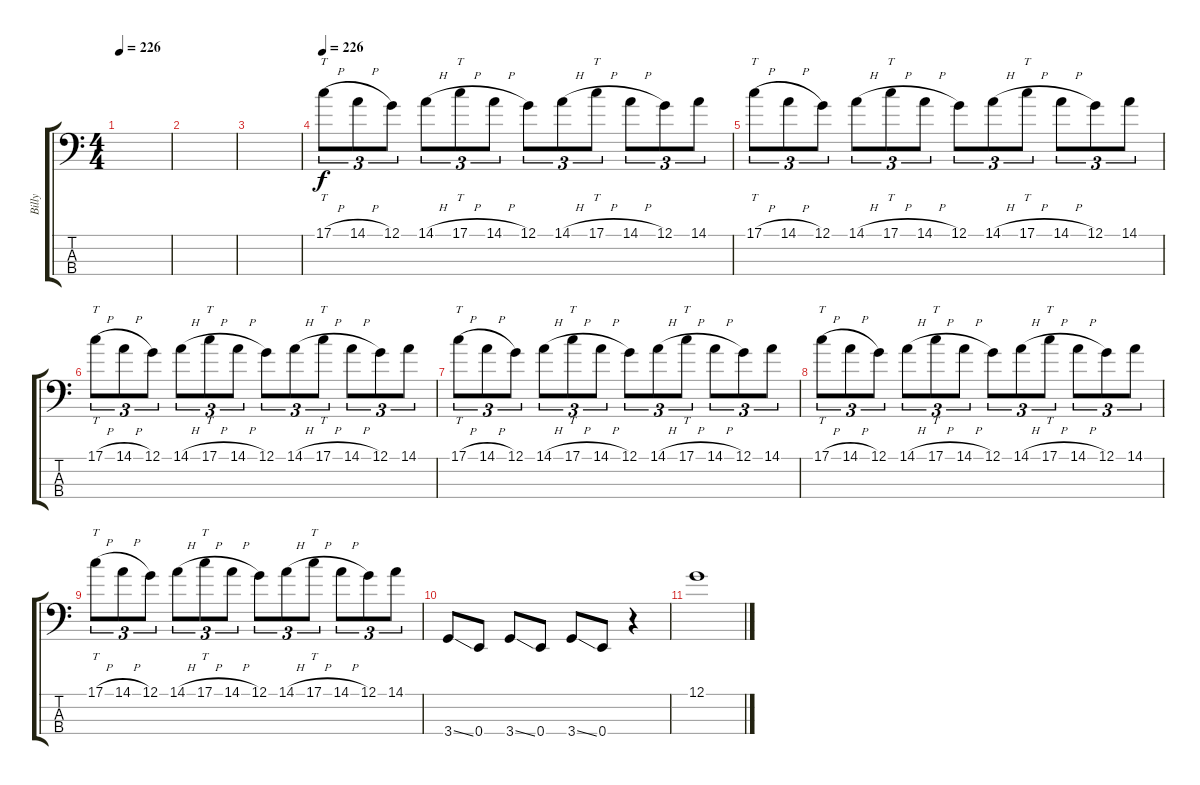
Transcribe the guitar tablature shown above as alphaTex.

\track ("Billy" "Billy") {instrument electricbassfinger}
\staff {score tabs}
\tuning (G2 D2 A1 E1) {hide}
\ts (4 4)
\tempo 226
\tempo 100
\tempo 226
\clef f4
\ks c
|
|
|
\tempo 226
17.1{h}.8{tt tu (3 2)} 14.1{h}.8{tu (3 2)} 12.1.8{tu (3 2)} 14.1{h}.8{tu (3 2)} 17.1{h}.8{tt tu (3 2)} 14.1{h}.8{tu (3 2)} 12.1.8{tu (3 2)} 14.1{h}.8{tu (3 2)} 17.1{h}.8{tt tu (3 2)} 14.1{h}.8{tu (3 2)} 12.1.8{tu (3 2)} 14.1.8{tu (3 2)} |
17.1{h}.8{tt tu (3 2)} 14.1{h}.8{tu (3 2)} 12.1.8{tu (3 2)} 14.1{h}.8{tu (3 2)} 17.1{h}.8{tt tu (3 2)} 14.1{h}.8{tu (3 2)} 12.1.8{tu (3 2)} 14.1{h}.8{tu (3 2)} 17.1{h}.8{tt tu (3 2)} 14.1{h}.8{tu (3 2)} 12.1.8{tu (3 2)} 14.1.8{tu (3 2)} |
17.1{h}.8{tt tu (3 2)} 14.1{h}.8{tu (3 2)} 12.1.8{tu (3 2)} 14.1{h}.8{tu (3 2)} 17.1{h}.8{tt tu (3 2)} 14.1{h}.8{tu (3 2)} 12.1.8{tu (3 2)} 14.1{h}.8{tu (3 2)} 17.1{h}.8{tt tu (3 2)} 14.1{h}.8{tu (3 2)} 12.1.8{tu (3 2)} 14.1.8{tu (3 2)} |
17.1{h}.8{tt tu (3 2)} 14.1{h}.8{tu (3 2)} 12.1.8{tu (3 2)} 14.1{h}.8{tu (3 2)} 17.1{h}.8{tt tu (3 2)} 14.1{h}.8{tu (3 2)} 12.1.8{tu (3 2)} 14.1{h}.8{tu (3 2)} 17.1{h}.8{tt tu (3 2)} 14.1{h}.8{tu (3 2)} 12.1.8{tu (3 2)} 14.1.8{tu (3 2)} |
17.1{h}.8{tt tu (3 2)} 14.1{h}.8{tu (3 2)} 12.1.8{tu (3 2)} 14.1{h}.8{tu (3 2)} 17.1{h}.8{tt tu (3 2)} 14.1{h}.8{tu (3 2)} 12.1.8{tu (3 2)} 14.1{h}.8{tu (3 2)} 17.1{h}.8{tt tu (3 2)} 14.1{h}.8{tu (3 2)} 12.1.8{tu (3 2)} 14.1.8{tu (3 2)} |
17.1{h}.8{tt tu (3 2)} 14.1{h}.8{tu (3 2)} 12.1.8{tu (3 2)} 14.1{h}.8{tu (3 2)} 17.1{h}.8{tt tu (3 2)} 14.1{h}.8{tu (3 2)} 12.1.8{tu (3 2)} 14.1{h}.8{tu (3 2)} 17.1{h}.8{tt tu (3 2)} 14.1{h}.8{tu (3 2)} 12.1.8{tu (3 2)} 14.1.8{tu (3 2)} |
3.4{ss}.8 0.4.8 3.4{ss}.8 0.4.8 3.4{ss}.8 0.4.8 r.4 |
12.1.1
